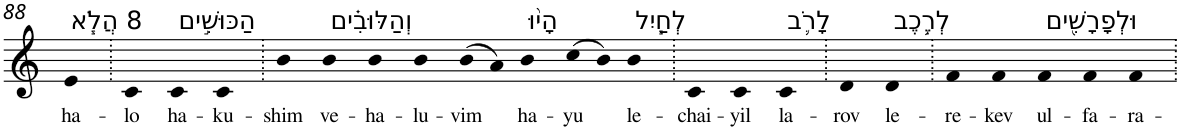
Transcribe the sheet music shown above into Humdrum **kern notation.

**kern	**text
*part1	*part1
*staff1	*staff1
*I"Piano	*
*I'Pno	*
!!LO:PB:g=z
*clefG2	*
*k[]	*
=88	=88
!LO:TX:a:t=8 הֲלֹ֧א	!
!	!LO:LY:b
4e	ha-
=89.	=89.
!	!LO:LY:b
4c	-lo
!LO:TX:a:t=הַכּוּשִׁ֣ים	!
!	!LO:LY:b
4c	ha-
!	!LO:LY:b
4c	-ku-
=90.	=90.
!	!LO:LY:b
4b	-shim
!LO:TX:a:t=וְהַלּוּבִ֗ים	!
!	!LO:LY:b
4b	ve-
!	!LO:LY:b
4b	-ha-
!	!LO:LY:b
4b	-lu-
!	!LO:LY:b
(>8b	-vim
8a)	.
!LO:TX:a:t=הָי֨וּ	!
!	!LO:LY:b
4b	ha-
!	!LO:LY:b
(>8cc	-yu
8b)	.
!LO:TX:a:t=לְחַ֧יִל	!
!	!LO:LY:b
4b	le-
=91.	=91.
!	!LO:LY:b
4c	-chai-
!	!LO:LY:b
4c	-yil
!LO:TX:a:t=לָרֹ֛ב	!
!	!LO:LY:b
4c	la-
=92.	=92.
!	!LO:LY:b
4d	-rov
!LO:TX:a:t=לְרֶ֥כֶב	!
!	!LO:LY:b
4d	le-
=93.	=93.
!	!LO:LY:b
4f	-re-
!	!LO:LY:b
4f	-kev
!LO:TX:a:t=וּלְפָרָשִׁ֖ים	!
!	!LO:LY:b
4f	ul-
!	!LO:LY:b
4f	-fa-
!	!LO:LY:b
4f	-ra-
=.	=.
*-	*-
